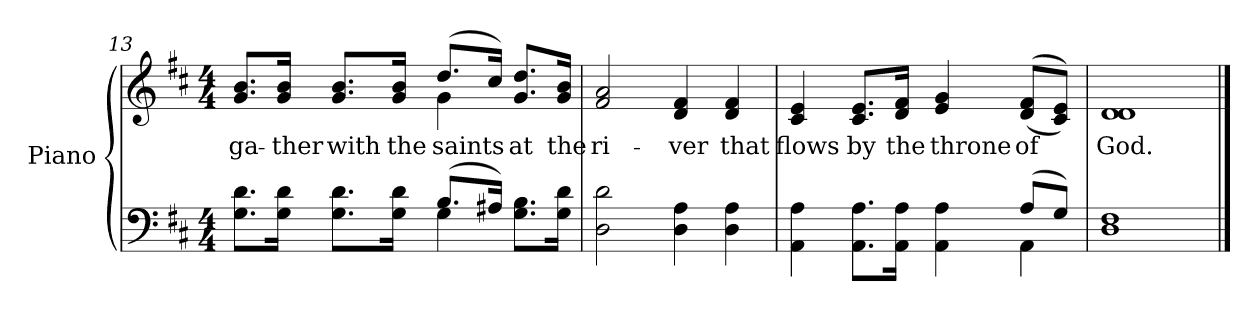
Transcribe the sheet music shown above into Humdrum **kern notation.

**kern	**kern	**text
*part2	*part1	*part1
*staff2	*staff1	*staff1
*I"Piano	*I"Piano	*
*I'Pno.	*I'Pno.	*
!!LO:LB:g=z
*clefF4	*clefG2	*
*k[f#c#]	*k[f#c#]	*
*D:	*D:	*
*M4/4	*M4/4	*
=13	=13	=13
*^	*	*
!	!	!	!LO:LY:b:color=#000000
*	*	*^	*
8.Gi\ 8.di\L	2ryy	8.gi/ 8.bi/L	2ryy	ga-
!	!	!	!	!LO:LY:b:color=#000000
16Gi\ 16di\Jk	.	16gi/ 16bi/Jk	.	-ther
!	!	!	!	!LO:LY:b:color=#000000
8.Gi\ 8.di\L	.	8.gi/ 8.bi/L	.	with
!	!	!	!	!LO:LY:b:color=#000000
16Gi\ 16di\Jk	.	16gi/ 16bi/Jk	.	the
!	!	!	!	!LO:LY:b:color=#000000
(8.Bi/L	4Gi\	(8.ddi/L	4gi\	saints
16A#Xi/Jk)	.	16cc#i/Jk)	.	.
!	!	!	!	!LO:LY:b:color=#000000
8.Gi\ 8.Bi\L	4ryy	8.gi/ 8.ddi/L	4ryy	at
!	!	!	!	!LO:LY:b:color=#000000
16Gi\ 16di\Jk	.	16gi/ 16bi/Jk	.	the
*v	*v	*	*	*
*	*v	*v	*
=14	=14	=14
!	!	!LO:LY:b:color=#000000
2Di\ 2di	2f#i/ 2ai	ri-
!	!	!LO:LY:b:color=#000000
4Di\ 4Ai	4di/ 4f#i	-ver
!	!	!LO:LY:b:color=#000000
4Di\ 4Ai	4di/ 4f#i	that
!!LO:LB:g=z
=15	=15	=15
*^	*	*
!	!	!	!LO:LY:b:color=#000000
4AAi\ 4Ai	2.ryy	4c#i/ 4ei	flows
!	!	!	!LO:LY:b:color=#000000
8.AAi\ 8.Ai\L	.	8.c#i/ 8.ei/L	by
!	!	!	!LO:LY:b:color=#000000
16AAi\ 16Ai\Jk	.	16di/ 16f#i/Jk	the
!	!	!	!LO:LY:b:color=#000000
4AAi\ 4Ai	.	4ei/ 4gi	throne
!	!	!	!LO:LY:b:color=#000000
(8Ai/L	4AAi\	((8di/ 8f#i/L	of
8Gi/J)	.	8c#i/ 8ei/J))	.
*v	*v	*	*
=16	=16	=16
!	!	!LO:LY:b:color=#000000
1Di 1F#i	1di 1di	God.
==	==	==
*-	*-	*-
